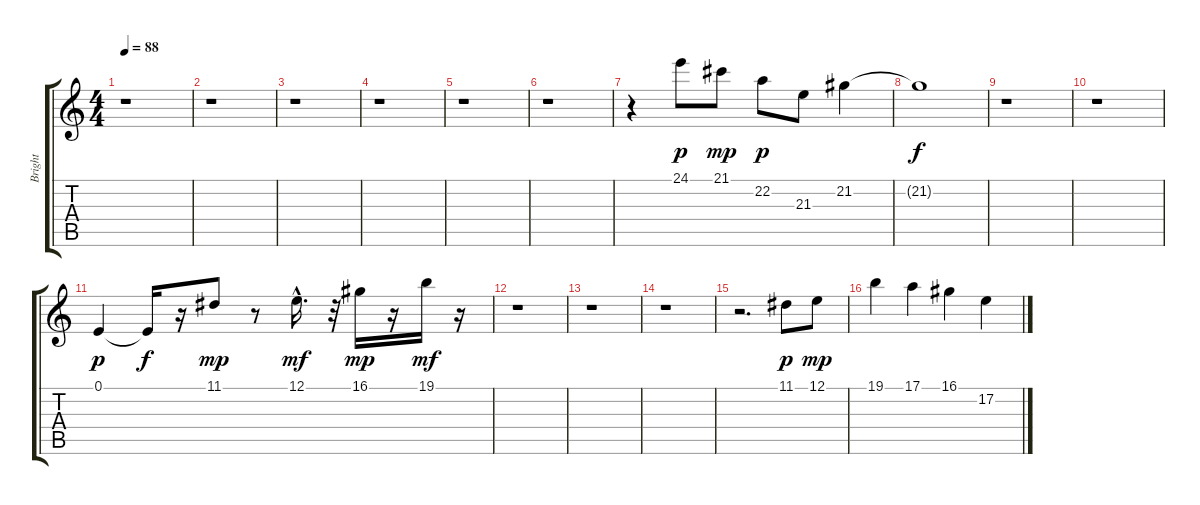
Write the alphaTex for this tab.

\track ("Bright" "Bright") {instrument fx5brightness}
\staff {score tabs}
\tuning (E4 B3 G3 D3 A2 E2) {hide}
\ts (4 4)
\tempo 88
\clef g2
\ks c
r.1{dy f} |
r.1 |
r.1 |
r.1 |
r.1 |
r.1 |
r.4 24.1.8{dy p} 21.1.8{dy mp} 22.2.8{dy p} 21.3.8 21.2.4 |
21.2{t}.1{dy f} |
r.1 |
r.1 |
0.1.4{dy p} 0.1{t}.16{dy f} r.16 11.1.8{dy mp} r.8 12.1{hac}.16{d dy mf} r.32 16.1.16{dy mp} r.16 19.1.16{dy mf} r.16 |
r.1 |
r.1 |
r.1 |
r.2{d} 11.1.8{dy p} 12.1.8{dy mp} |
19.1.4 17.1.4 16.1.4 17.2.4
